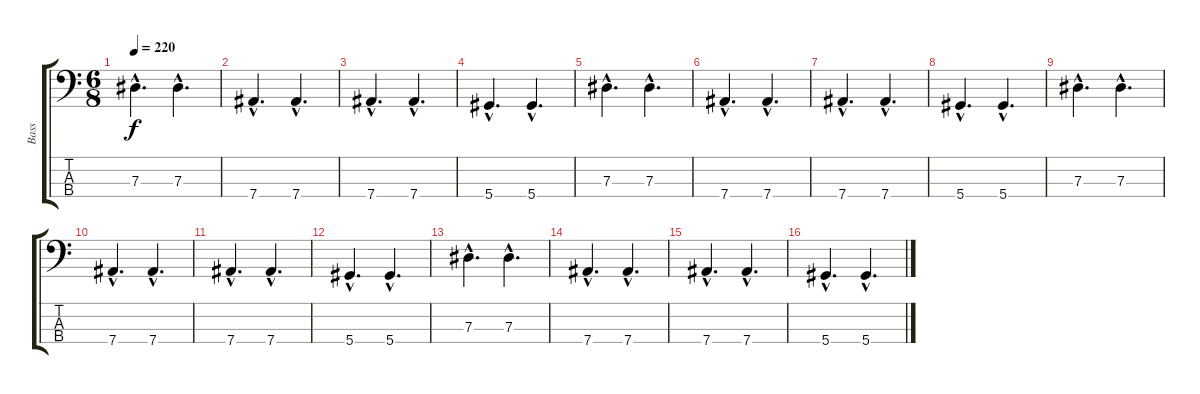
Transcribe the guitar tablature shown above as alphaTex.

\track ("Bass" "Bass") {instrument electricbasspick}
\staff {score tabs}
\tuning (Gb2 Db2 Ab1 Eb1) {hide}
\ts (6 8)
\tempo 220
\clef f4
\ks c
7.3{hac}.4{d dy f} 7.3{hac}.4{d} |
7.4{hac}.4{d} 7.4{hac}.4{d} |
7.4{hac}.4{d} 7.4{hac}.4{d} |
5.4{hac}.4{d} 5.4{hac}.4{d} |
7.3{hac}.4{d} 7.3{hac}.4{d} |
7.4{hac}.4{d} 7.4{hac}.4{d} |
7.4{hac}.4{d} 7.4{hac}.4{d} |
5.4{hac}.4{d} 5.4{hac}.4{d} |
7.3{hac}.4{d} 7.3{hac}.4{d} |
7.4{hac}.4{d} 7.4{hac}.4{d} |
7.4{hac}.4{d} 7.4{hac}.4{d} |
5.4{hac}.4{d} 5.4{hac}.4{d} |
7.3{hac}.4{d} 7.3{hac}.4{d} |
7.4{hac}.4{d} 7.4{hac}.4{d} |
7.4{hac}.4{d} 7.4{hac}.4{d} |
5.4{hac}.4{d} 5.4{hac}.4{d}
